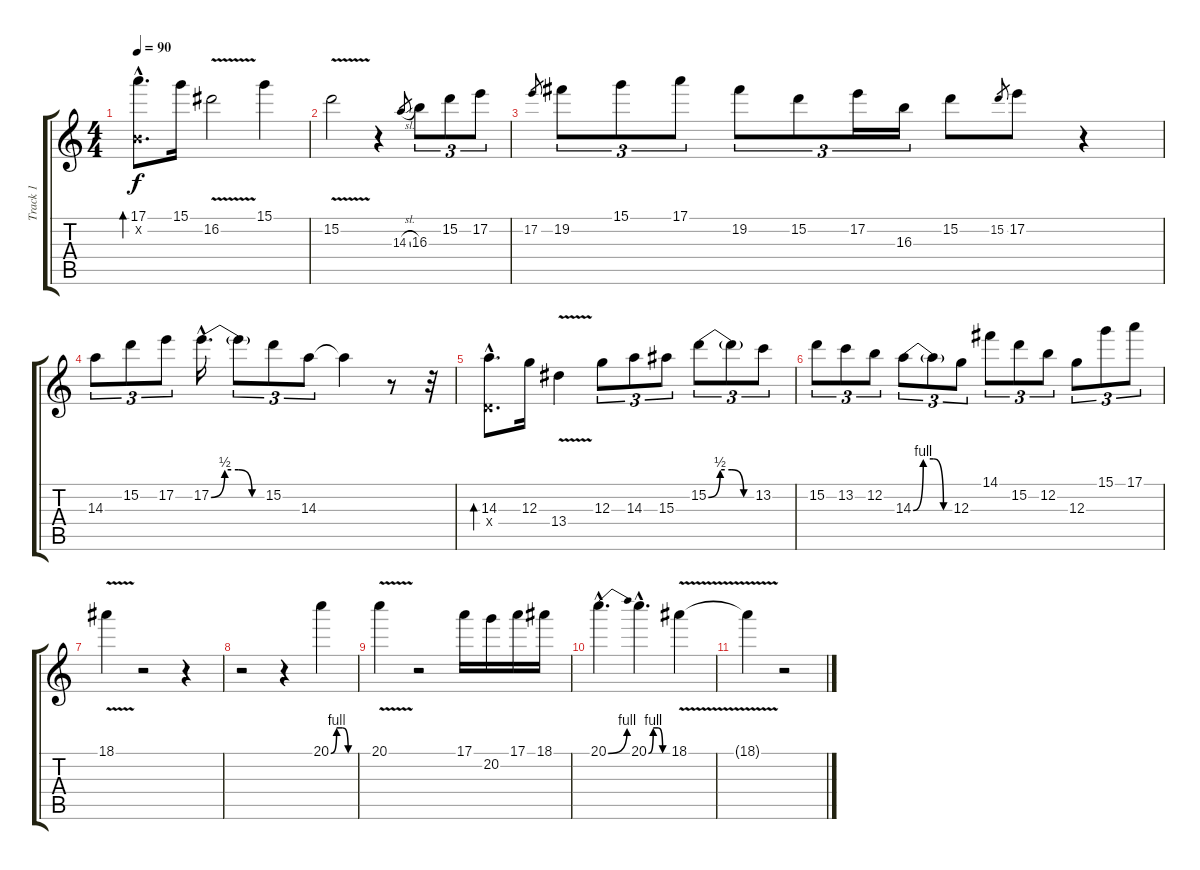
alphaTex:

\track ("Track 1" "Track 1") {instrument electricguitarjazz}
\staff {score tabs}
\tuning (E4 B3 G3 D3 A2 E2) {hide}
\ts (4 4)
\tempo 90
\clef g2
\ks c
(17.1{hac} 0.2{hac x}).8{d bd 480 dy f} 15.1.16 16.2{v}.2 15.1.4 |
15.2{v}.2 r.4 14.3{sl}.8{gr} 16.3.8{tu (3 2)} 15.2.8{tu (3 2)} 17.2.8{tu (3 2)} |
17.2.8{gr} 19.2.8{tu (3 2)} 15.1.8{tu (3 2)} 17.1.8{tu (3 2)} 19.2.8{tu (3 2)} 15.2.8{tu (3 2)} 17.2.16{tu (3 2)} 16.3.16{tu (3 2)} 15.2.8 15.2.8{gr} 17.2.8 r.4 |
14.3.8{tu (3 2)} 15.2.8{tu (3 2)} 17.2.8{tu (3 2)} 17.2{be (custom 0 0 15 2 30 2 45 0 60 0) hac}.16{d} 17.2{t}.8{tu (3 2)} 15.2.8{tu (3 2)} 14.3.8{tu (3 2)} 14.3{t}.4 r.8 r.32 |
(14.3{hac} 0.4{hac x}).8{d bd 480} 12.3.16 13.4{v}.4 12.3.8{tu (3 2)} 14.3.8{tu (3 2)} 15.3.8{tu (3 2)} 15.2{be (custom 0 0 15 2 30 2 45 0 60 0)}.8{tu (3 2)} 15.2{t}.8{tu (3 2)} 13.2.8{tu (3 2)} |
15.2.8{tu (3 2)} 13.2.8{tu (3 2)} 12.2.8{tu (3 2)} 14.3{be (custom 0 0 15 4 30 4 45 0 60 0)}.8{tu (3 2)} 14.3{t}.8{tu (3 2)} 12.3.8{tu (3 2)} 14.1.8{tu (3 2)} 15.2.8{tu (3 2)} 12.2.8{tu (3 2)} 12.3.8{tu (3 2)} 15.1.8{tu (3 2)} 17.1.8{tu (3 2)} |
18.1{v}.4 r.2 r.4 |
r.2 r.4 20.1{be (custom 0 0 15 4 30 4 45 0 60 0)}.4 |
20.1{v}.4 r.2 17.1.16 20.2.16 17.1.16 18.1.16 |
20.1{be (bend 0 0 60 4) hac}.4{d} 20.1{be (custom 0 0 15 4 30 4 45 0 60 0) hac}.4{d} 18.1{v}.4 |
18.1{t}.4 r.2
